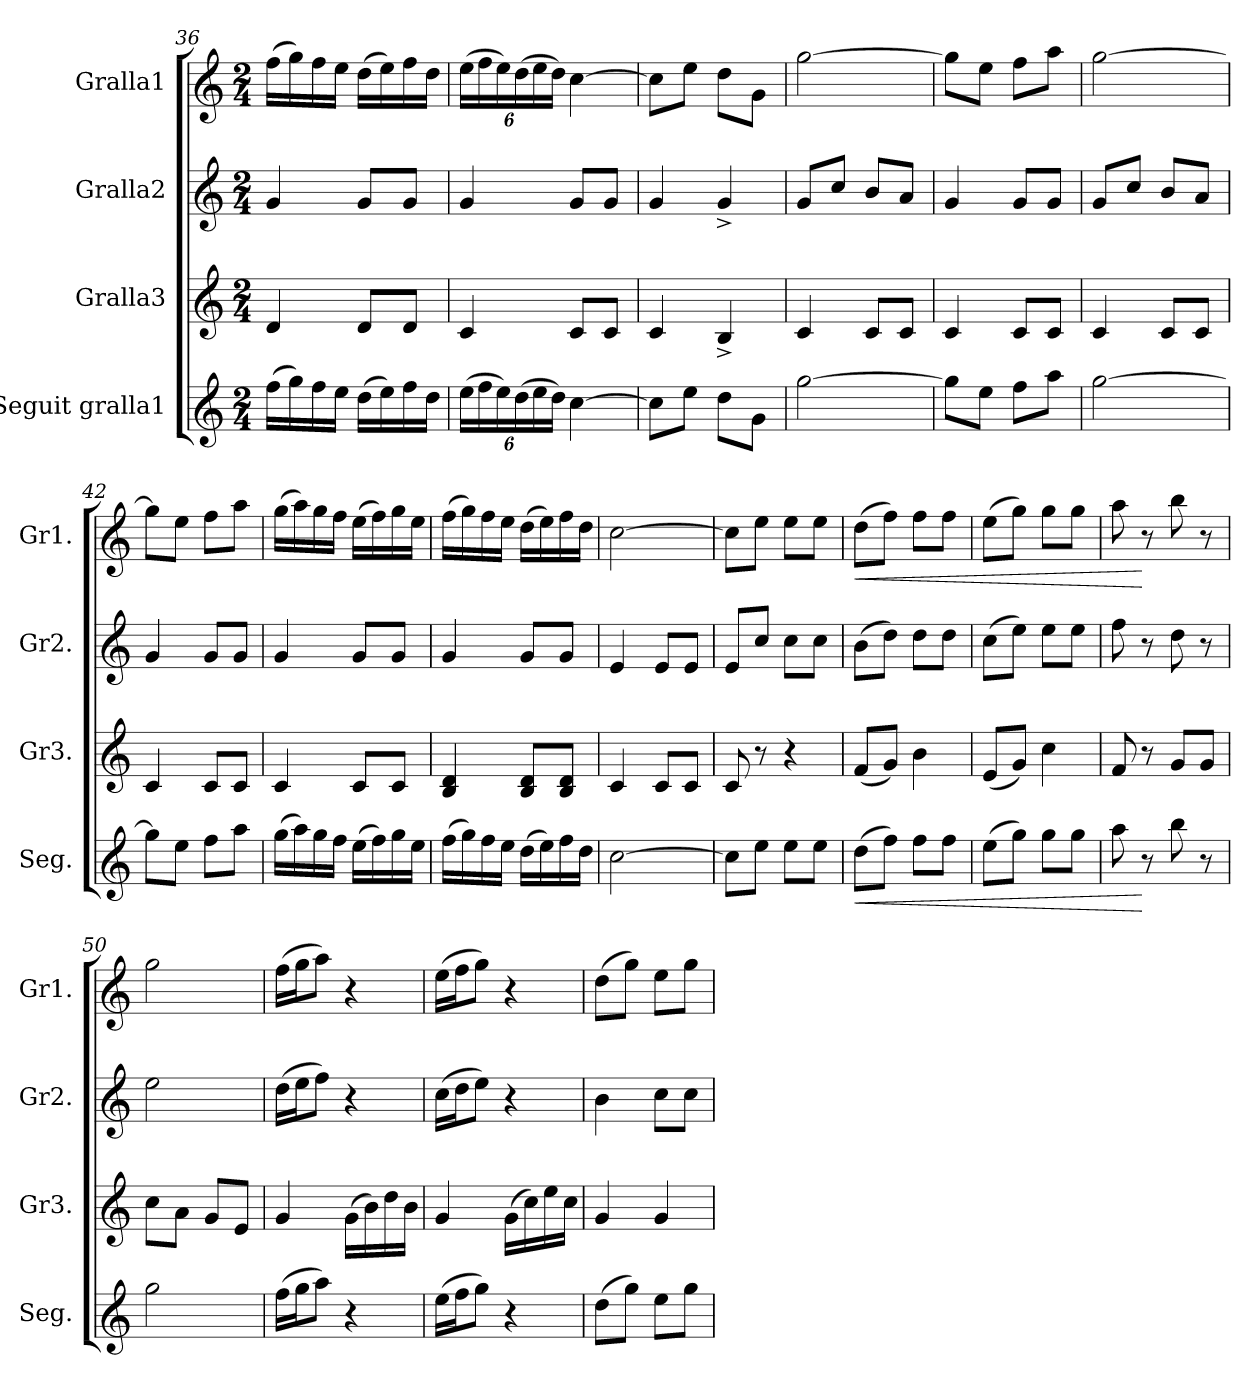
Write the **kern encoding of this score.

**kern	**dynam	**kern	**kern	**kern	**dynam
*part4	*part4	*part3	*part2	*part1	*part1
*staff4	*staff4	*staff3	*staff2	*staff1	*staff1
*I"Seguit gralla1	*	*I"Gralla3	*I"Gralla2	*I"Gralla1	*
*I'Seg.	*	*I'Gr3.	*I'Gr2.	*I'Gr1.	*
*clefG2	*	*clefG2	*clefG2	*clefG2	*
*k[]	*	*k[]	*k[]	*k[]	*
*M2/4	*	*M2/4	*M2/4	*M2/4	*
=36	=36	=36	=36	=36	=36
(>16ff\LL	.	4d/	4g/	(>16ff\LL	.
16gg\)	.	.	.	16gg\)	.
16ff\	.	.	.	16ff\	.
16ee\JJ	.	.	.	16ee\JJ	.
(>16dd\LL	.	8d/L	8g/L	(>16dd\LL	.
16ee\)	.	.	.	16ee\)	.
16ff\	.	8d/J	8g/J	16ff\	.
16dd\JJ	.	.	.	16dd\JJ	.
=37	=37	=37	=37	=37	=37
*Xbrackettup	*	*	*	*Xbrackettup	*
(>24ee\LL	.	4c/	4g/	(>24ee\LL	.
24ff\	.	.	.	24ff\	.
24ee\)	.	.	.	24ee\)	.
(>24dd\	.	.	.	(>24dd\	.
24ee\	.	.	.	24ee\	.
24dd\JJ)	.	.	.	24dd\JJ)	.
[4cc\	.	8c/L	8g/L	[4cc\	.
.	.	8c/J	8g/J	.	.
=38	=38	=38	=38	=38	=38
8cc\L]	.	4c/	4g/	8cc\L]	.
8ee\J	.	.	.	8ee\J	.
8dd\L	.	4B^/	4g^/	8dd\L	.
8g\J	.	.	.	8g\J	.
=39	=39	=39	=39	=39	=39
[2gg\	.	4c/	8g/L	[2gg\	.
.	.	.	8cc/J	.	.
.	.	8c/L	8b/L	.	.
.	.	8c/J	8a/J	.	.
=40	=40	=40	=40	=40	=40
8gg\L]	.	4c/	4g/	8gg\L]	.
8ee\J	.	.	.	8ee\J	.
8ff\L	.	8c/L	8g/L	8ff\L	.
8aa\J	.	8c/J	8g/J	8aa\J	.
=41	=41	=41	=41	=41	=41
[2gg\	.	4c/	8g/L	[2gg\	.
.	.	.	8cc/J	.	.
.	.	8c/L	8b/L	.	.
.	.	8c/J	8a/J	.	.
=42	=42	=42	=42	=42	=42
8gg\L]	.	4c/	4g/	8gg\L]	.
8ee\J	.	.	.	8ee\J	.
8ff\L	.	8c/L	8g/L	8ff\L	.
8aa\J	.	8c/J	8g/J	8aa\J	.
=43	=43	=43	=43	=43	=43
(>16gg\LL	.	4c/	4g/	(>16gg\LL	.
16aa\)	.	.	.	16aa\)	.
16gg\	.	.	.	16gg\	.
16ff\JJ	.	.	.	16ff\JJ	.
(>16ee\LL	.	8c/L	8g/L	(>16ee\LL	.
16ff\)	.	.	.	16ff\)	.
16gg\	.	8c/J	8g/J	16gg\	.
16ee\JJ	.	.	.	16ee\JJ	.
!!LO:LB:g=z
=44	=44	=44	=44	=44	=44
(>16ff\LL	.	4B/ 4d/	4g/	(>16ff\LL	.
16gg\)	.	.	.	16gg\)	.
16ff\	.	.	.	16ff\	.
16ee\JJ	.	.	.	16ee\JJ	.
(>16dd\LL	.	8B/ 8d/L	8g/L	(>16dd\LL	.
16ee\)	.	.	.	16ee\)	.
16ff\	.	8B/ 8d/J	8g/J	16ff\	.
16dd\JJ	.	.	.	16dd\JJ	.
=45	=45	=45	=45	=45	=45
[2cc\	.	4c/	4e/	[2cc\	.
.	.	8c/L	8e/L	.	.
.	.	8c/J	8e/J	.	.
=46	=46	=46	=46	=46	=46
8cc\L]	.	8c/	8e/L	8cc\L]	.
8ee\J	.	8r	8cc/J	8ee\J	.
8ee\L	.	4r	8cc\L	8ee\L	.
8ee\J	.	.	8cc\J	8ee\J	.
=47	=47	=47	=47	=47	=47
!	!LO:HP:b	!	!	!	!LO:HP:b
(>8dd\L	<	(<8f/L	(>8b\L	(>8dd\L	<
8ff\J)	.	8g/J)	8dd\J)	8ff\J)	.
8ff\L	.	4b\	8dd\L	8ff\L	.
8ff\J	.	.	8dd\J	8ff\J	.
=48	=48	=48	=48	=48	=48
(>8ee\L	.	(<8e/L	(>8cc\L	(>8ee\L	.
8gg\J)	.	8g/J)	8ee\J)	8gg\J)	.
8gg\L	.	4cc\	8ee\L	8gg\L	.
8gg\J	.	.	8ee\J	8gg\J	.
=49	=49	=49	=49	=49	=49
8aa\	.	8f/	8ff\	8aa\	.
8r	[	8r	8r	8r	[
8bb\	.	8g/L	8dd\	8bb\	.
8r	.	8g/J	8r	8r	.
=50	=50	=50	=50	=50	=50
2gg\	.	8cc\L	2ee\	2gg\	.
.	.	8a\J	.	.	.
.	.	8g/L	.	.	.
.	.	8e/J	.	.	.
=51	=51	=51	=51	=51	=51
(>16ff\LL	.	4g/	(>16dd\LL	(>16ff\LL	.
16gg\J	.	.	16ee\J	16gg\J	.
8aa\J)	.	.	8ff\J)	8aa\J)	.
4r	.	(>16g\LL	4r	4r	.
.	.	16b\)	.	.	.
.	.	16dd\	.	.	.
.	.	16b\JJ	.	.	.
=52	=52	=52	=52	=52	=52
(>16ee\LL	.	4g/	(>16cc\LL	(>16ee\LL	.
16ff\J	.	.	16dd\J	16ff\J	.
8gg\J)	.	.	8ee\J)	8gg\J)	.
4r	.	(>16g\LL	4r	4r	.
.	.	16cc\)	.	.	.
.	.	16ee\	.	.	.
.	.	16cc\JJ	.	.	.
=53	=53	=53	=53	=53	=53
(>8dd\L	.	4g/	4b\	(>8dd\L	.
8gg\J)	.	.	.	8gg\J)	.
8ee\L	.	4g/	8cc\L	8ee\L	.
8gg\J	.	.	8cc\J	8gg\J	.
=	=	=	=	=	=
*-	*-	*-	*-	*-	*-
